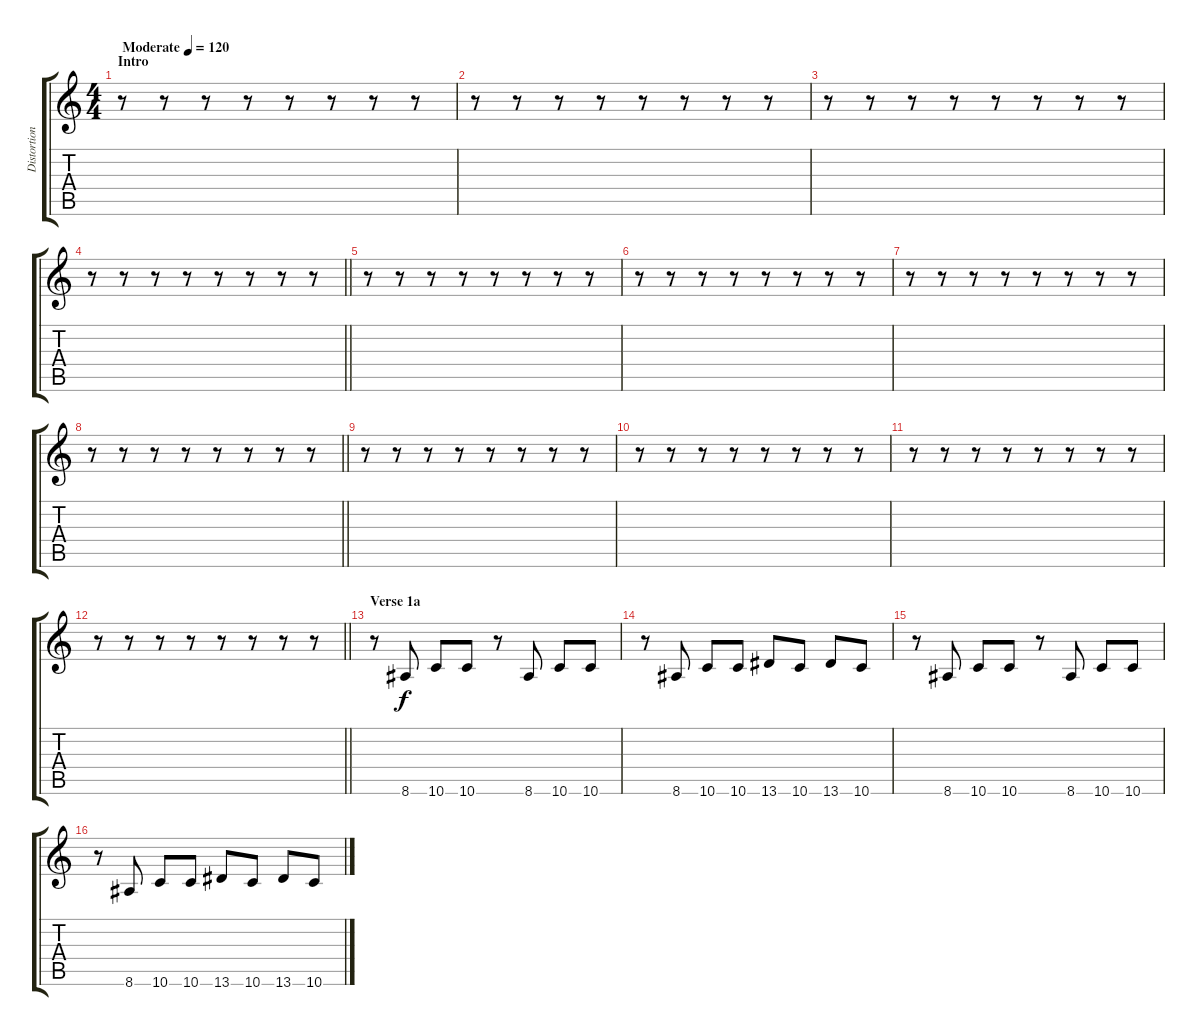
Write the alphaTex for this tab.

\track ("Distortion Overlay (Bass)" "Distortion") {instrument distortionguitar}
\staff {score tabs}
\tuning (E4 B3 G3 D3 A2 D2) {hide}
\ts (4 4)
\section ("" "Intro")
\tempo (120 "Moderate")
\clef g2
\ks c
r.8{dy f instrument distortionguitar} r.8 r.8 r.8 r.8 r.8 r.8 r.8 |
r.8 r.8 r.8 r.8 r.8 r.8 r.8 r.8 |
r.8 r.8 r.8 r.8 r.8 r.8 r.8 r.8 |
\barLineRight lightlight
r.8 r.8 r.8 r.8 r.8 r.8 r.8 r.8 |
r.8 r.8 r.8 r.8 r.8 r.8 r.8 r.8 |
r.8 r.8 r.8 r.8 r.8 r.8 r.8 r.8 |
r.8 r.8 r.8 r.8 r.8 r.8 r.8 r.8 |
\barLineRight lightlight
r.8 r.8 r.8 r.8 r.8 r.8 r.8 r.8 |
r.8 r.8 r.8 r.8 r.8 r.8 r.8 r.8 |
r.8 r.8 r.8 r.8 r.8 r.8 r.8 r.8 |
r.8 r.8 r.8 r.8 r.8 r.8 r.8 r.8 |
\barLineRight lightlight
r.8 r.8 r.8 r.8 r.8 r.8 r.8 r.8 |
\section ("" "Verse 1a")
r.8 8.6.8 10.6.8 10.6.8 r.8 8.6.8 10.6.8 10.6.8 |
r.8 8.6.8 10.6.8 10.6.8 13.6.8 10.6.8 13.6.8 10.6.8 |
r.8 8.6.8 10.6.8 10.6.8 r.8 8.6.8 10.6.8 10.6.8 |
r.8 8.6.8 10.6.8 10.6.8 13.6.8 10.6.8 13.6.8 10.6.8
